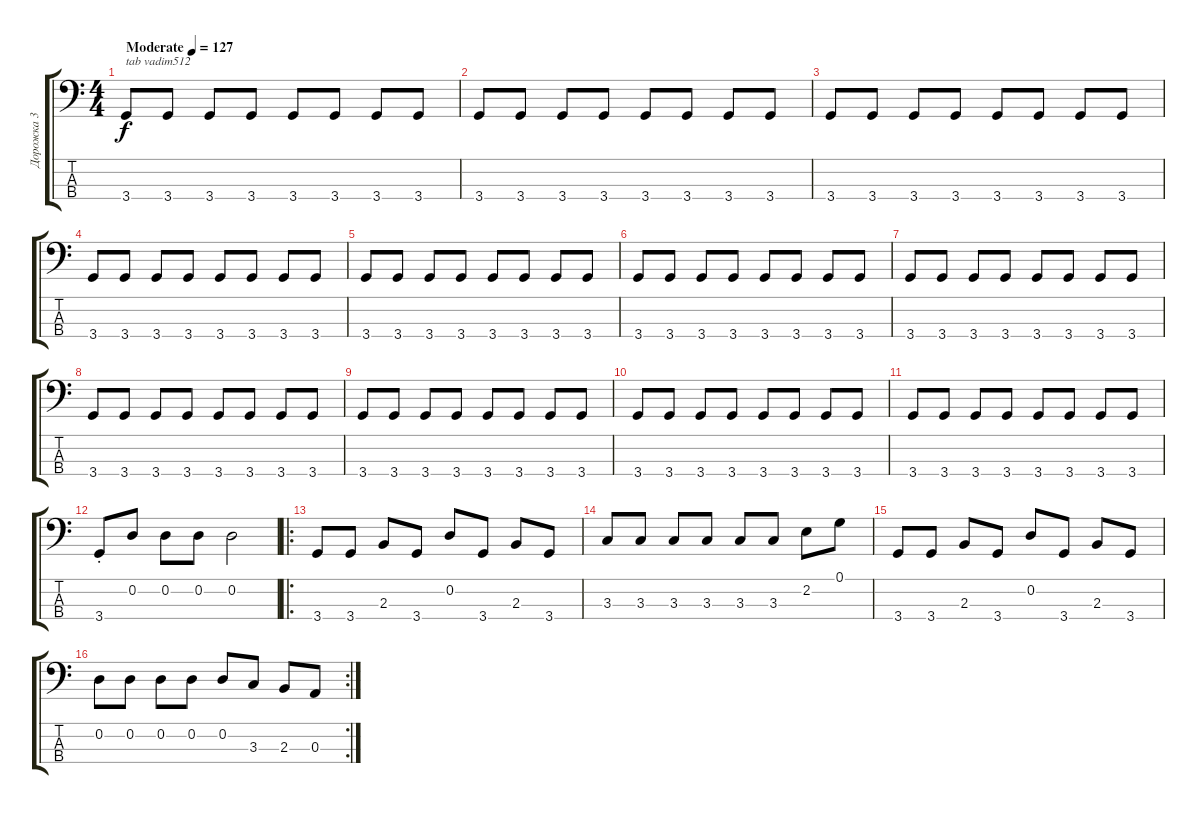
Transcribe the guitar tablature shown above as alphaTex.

\track ("Дорожка 3" "Дорожка 3") {instrument electricbassfinger}
\staff {score tabs}
\tuning (G2 D2 A1 E1) {hide}
\ts (4 4)
\tempo (127 "Moderate")
\clef f4
\ks c
3.4.8{txt "tab vadim512" dy f instrument electricbassfinger} 3.4.8 3.4.8 3.4.8 3.4.8 3.4.8 3.4.8 3.4.8 |
3.4.8 3.4.8 3.4.8 3.4.8 3.4.8 3.4.8 3.4.8 3.4.8 |
3.4.8 3.4.8 3.4.8 3.4.8 3.4.8 3.4.8 3.4.8 3.4.8 |
3.4.8 3.4.8 3.4.8 3.4.8 3.4.8 3.4.8 3.4.8 3.4.8 |
3.4.8 3.4.8 3.4.8 3.4.8 3.4.8 3.4.8 3.4.8 3.4.8 |
3.4.8 3.4.8 3.4.8 3.4.8 3.4.8 3.4.8 3.4.8 3.4.8 |
3.4.8 3.4.8 3.4.8 3.4.8 3.4.8 3.4.8 3.4.8 3.4.8 |
3.4.8 3.4.8 3.4.8 3.4.8 3.4.8 3.4.8 3.4.8 3.4.8 |
3.4.8 3.4.8 3.4.8 3.4.8 3.4.8 3.4.8 3.4.8 3.4.8 |
3.4.8 3.4.8 3.4.8 3.4.8 3.4.8 3.4.8 3.4.8 3.4.8 |
3.4.8 3.4.8 3.4.8 3.4.8 3.4.8 3.4.8 3.4.8 3.4.8 |
3.4{st}.8 0.2.8 0.2.8 0.2.8 0.2.2 |
\ro
3.4.8 3.4.8 2.3.8 3.4.8 0.2.8 3.4.8 2.3.8 3.4.8 |
3.3.8 3.3.8 3.3.8 3.3.8 3.3.8 3.3.8 2.2.8 0.1.8 |
3.4.8 3.4.8 2.3.8 3.4.8 0.2.8 3.4.8 2.3.8 3.4.8 |
\rc 2
0.2.8 0.2.8 0.2.8 0.2.8 0.2.8 3.3.8 2.3.8 0.3.8
